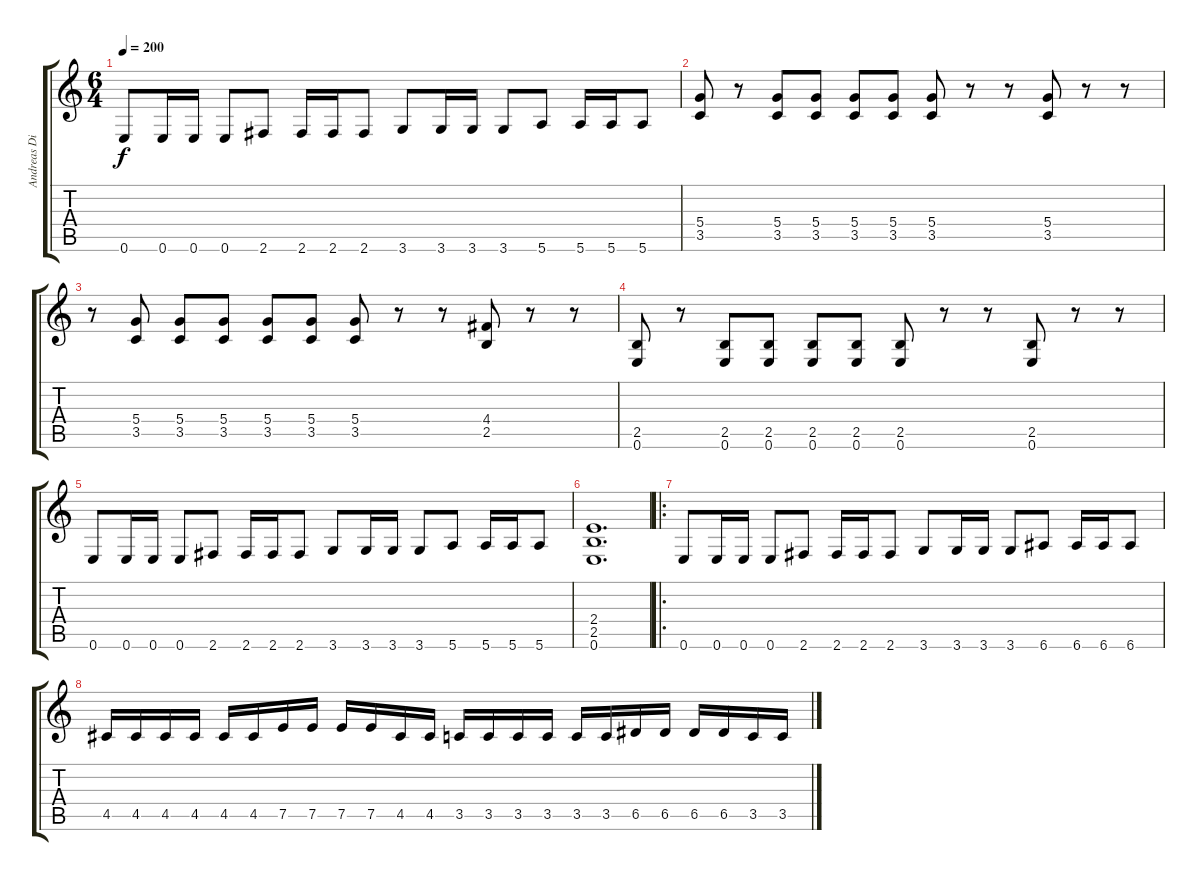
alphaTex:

\track ("Andreas Dist" "Andreas Di") {instrument distortionguitar}
\staff {score tabs}
\tuning (E4 B3 G3 D3 A2 E2) {hide}
\ts (6 4)
\tempo 200
\clef g2
\ks c
0.6.8{dy f} 0.6.16 0.6.16 0.6.8 2.6.8 2.6.16 2.6.16 2.6.8 3.6.8 3.6.16 3.6.16 3.6.8 5.6.8 5.6.16 5.6.16 5.6.8 |
(5.4 3.5).8 r.8 (5.4 3.5).8 (5.4 3.5).8 (5.4 3.5).8 (5.4 3.5).8 (5.4 3.5).8 r.8 r.8 (5.4 3.5).8 r.8 r.8 |
r.8 (5.4 3.5).8 (5.4 3.5).8 (5.4 3.5).8 (5.4 3.5).8 (5.4 3.5).8 (5.4 3.5).8 r.8 r.8 (4.4 2.5).8 r.8 r.8 |
(2.5 0.6).8 r.8 (2.5 0.6).8 (2.5 0.6).8 (2.5 0.6).8 (2.5 0.6).8 (2.5 0.6).8 r.8 r.8 (2.5 0.6).8 r.8 r.8 |
0.6.8 0.6.16 0.6.16 0.6.8 2.6.8 2.6.16 2.6.16 2.6.8 3.6.8 3.6.16 3.6.16 3.6.8 5.6.8 5.6.16 5.6.16 5.6.8 |
(2.4 2.5 0.6).1{d} |
\ro
0.6.8 0.6.16 0.6.16 0.6.8 2.6.8 2.6.16 2.6.16 2.6.8 3.6.8 3.6.16 3.6.16 3.6.8 6.6.8 6.6.16 6.6.16 6.6.8 |
4.5.16 4.5.16 4.5.16 4.5.16 4.5.16 4.5.16 7.5.16 7.5.16 7.5.16 7.5.16 4.5.16 4.5.16 3.5.16 3.5.16 3.5.16 3.5.16 3.5.16 3.5.16 6.5.16 6.5.16 6.5.16 6.5.16 3.5.16 3.5.16
